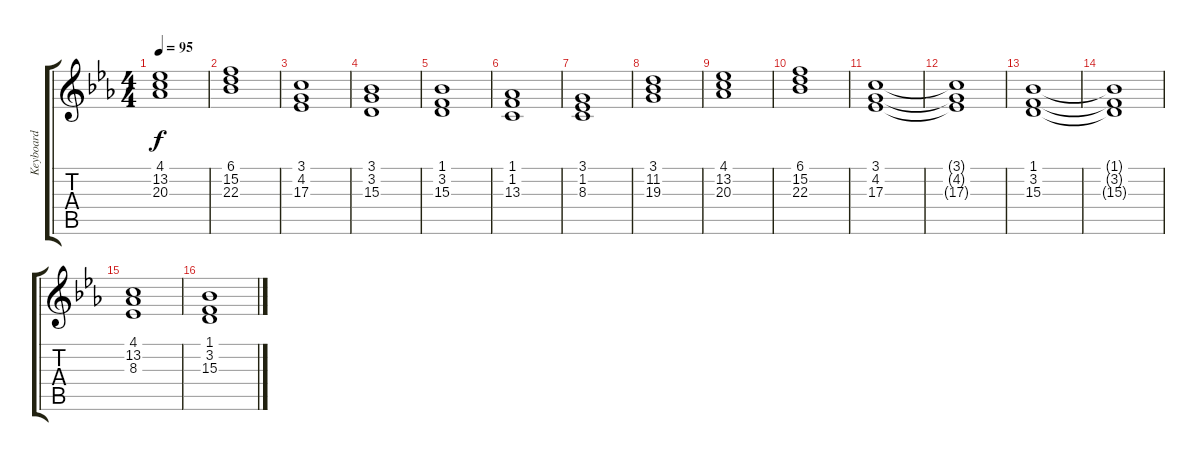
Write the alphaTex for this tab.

\track ("Keyboard" "Keyboard") {instrument stringensemble2}
\staff {score tabs}
\tuning (E4 B3 G3 D3 A2 E2) {hide}
\ts (4 4)
\tempo 95
\clef g2
\ks cminor
(4.1 13.2 20.3).1{dy f} |
(6.1 15.2 22.3).1 |
(3.1 4.2 17.3).1 |
(3.1 3.2 15.3).1 |
(1.1 3.2 15.3).1 |
(1.1 1.2 13.3).1 |
(3.1 1.2 8.3).1 |
(3.1 11.2 19.3).1 |
(4.1 13.2 20.3).1 |
(6.1 15.2 22.3).1 |
(3.1 4.2 17.3).1 |
(3.1{t} 4.2{t} 17.3{t}).1 |
(1.1 3.2 15.3).1 |
(1.1{t} 3.2{t} 15.3{t}).1 |
(4.1 13.2 8.3).1 |
(1.1 3.2 15.3).1
